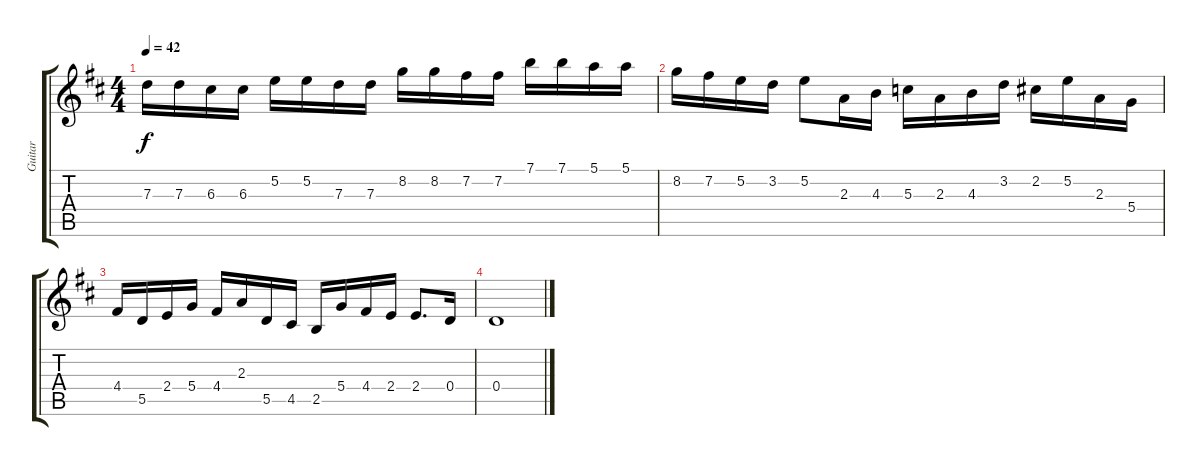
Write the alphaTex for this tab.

\track ("Guitar" "Guitar") {instrument acousticguitarsteel}
\staff {score tabs}
\tuning (E4 B3 G3 D3 A2 E2) {hide}
\ts (4 4)
\tempo 42
\clef g2
\ks d
7.3.16{dy f} 7.3.16 6.3.16 6.3.16 5.2.16 5.2.16 7.3.16 7.3.16 8.2.16 8.2.16 7.2.16 7.2.16 7.1.16 7.1.16 5.1.16 5.1.16 |
8.2.16 7.2.16 5.2.16 3.2.16 5.2.8 2.3.16 4.3.16 5.3.16 2.3.16 4.3.16 3.2.16 2.2.16 5.2.16 2.3.16 5.4.16 |
4.4.16 5.5.16 2.4.16 5.4.16 4.4.16 2.3.16 5.5.16 4.5.16 2.5.16 5.4.16 4.4.16 2.4.16 2.4.8{d} 0.4.16 |
0.4.1
